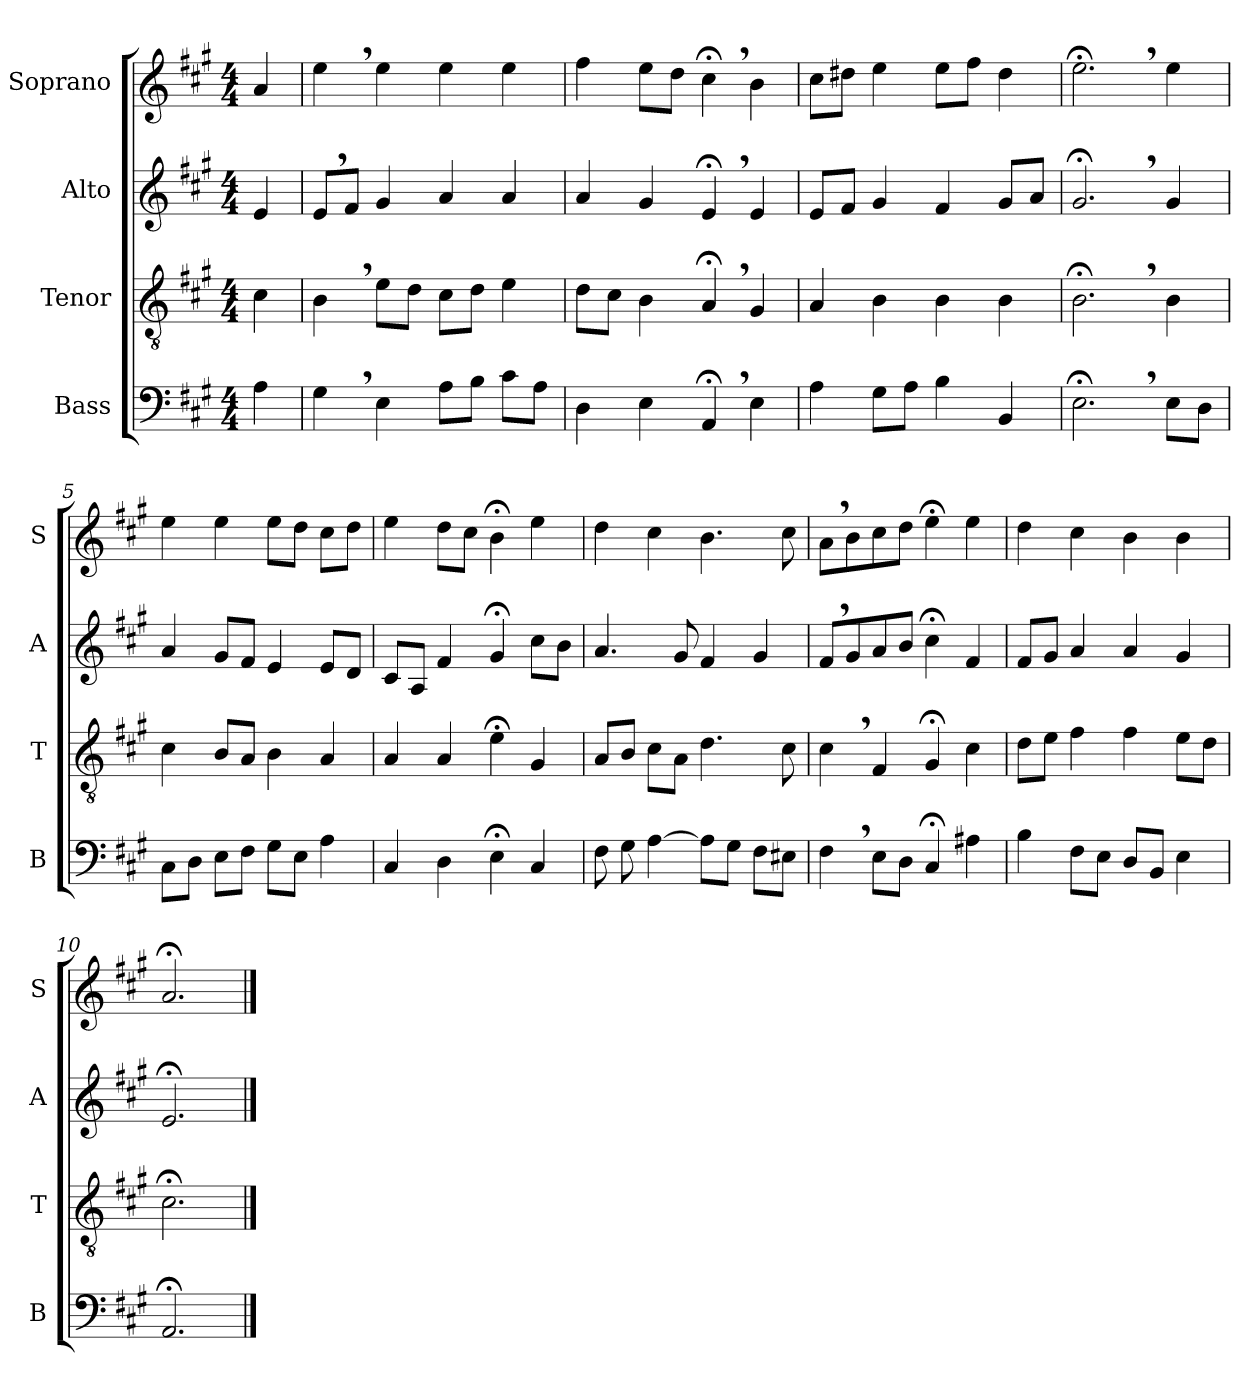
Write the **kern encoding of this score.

**kern	**kern	**kern	**kern
*part4	*part3	*part2	*part1
*staff4	*staff3	*staff2	*staff1
*I"Bass	*I"Tenor	*I"Alto	*I"Soprano
*I'B	*I'T	*I'A	*I'S
*clefF4	*clefGv2	*clefG2	*clefG2
*k[f#c#g#]	*k[f#c#g#]	*k[f#c#g#]	*k[f#c#g#]
*M4/4	*M4/4	*M4/4	*M4/4
=	=	=	=
4A\	4c#\	4e/	4a/
=1	=1	=1	=1
4G#,\	4B,\	8e,/L	4ee,\
.	.	8f#/J	.
4E\	8e\L	4g#/	4ee\
.	8d\J	.	.
8A\L	8c#\L	4a/	4ee\
8B\J	8d\J	.	.
8c#\L	4e\	4a/	4ee\
8A\J	.	.	.
=2	=2	=2	=2
4D\	8d\L	4a/	4ff#\
.	8c#\J	.	.
4E\	4B\	4g#/	8ee\L
.	.	.	8dd\J
4AA;<,/	4A;<,/	4e;<,/	4cc#;<,\
4E\	4G#/	4e/	4b\
=3	=3	=3	=3
4A\	4A/	8e/L	8cc#\L
.	.	8f#/J	8dd#X\J
8G#\L	4B\	4g#/	4ee\
8A\J	.	.	.
4B\	4B\	4f#/	8ee\L
.	.	.	8ff#\J
4BB/	4B\	8g#/L	4dd#\
.	.	8a/J	.
=4	=4	=4	=4
2.E;<,\	2.B;<,\	2.g#;<,/	2.ee;<,\
8E\L	4B\	4g#/	4ee\
8D\J	.	.	.
=5	=5	=5	=5
8C#\L	4c#\	4a/	4ee\
8D\J	.	.	.
8E\L	8B/L	8g#/L	4ee\
8F#\J	8A/J	8f#/J	.
8G#\L	4B\	4e/	8ee\L
8E\J	.	.	8dd\J
4A\	4A/	8e/L	8cc#\L
.	.	8d/J	8dd\J
=6	=6	=6	=6
4C#/	4A/	8c#/L	4ee\
.	.	8A/J	.
4D\	4A/	4f#/	8dd\L
.	.	.	8cc#\J
4E;<\	4e;<\	4g#;</	4b;<\
4C#/	4G#/	8cc#\L	4ee\
.	.	8b\J	.
=7	=7	=7	=7
8F#\	8A/L	4.a/	4dd\
8G#\	8B/J	.	.
[4A\	8c#\L	.	4cc#\
.	8A\J	8g#/	.
8A\L]	4.d\	4f#/	4.b\
8G#\J	.	.	.
8F#\L	.	4g#/	.
8E#X\J	8c#\	.	8cc#\
=8	=8	=8	=8
4F#,\	4c#,\	8f#,/L	8a:,\L
.	.	8g#/	8b\
8E\L	4F#/	8a/	8cc#\
8D\J	.	8b/J	8dd\J
4C#;</	4G#;</	4cc#;<\	4ee;<\
4A#X\	4c#\	4f#/	4ee\
=9	=9	=9	=9
4B\	8d\L	8f#/L	4dd\
.	8e\J	8g#/J	.
8F#\L	4f#\	4a/	4cc#\
8E\J	.	.	.
8D/L	4f#\	4a/	4b\
8BB/J	.	.	.
4E\	8e\L	4g#/	4b\
.	8d\J	.	.
=10	=10	=10	=10
2.AA;</	2.c#;<\	2.e;</	2.a;<:/
==	==	==	==
*-	*-	*-	*-
